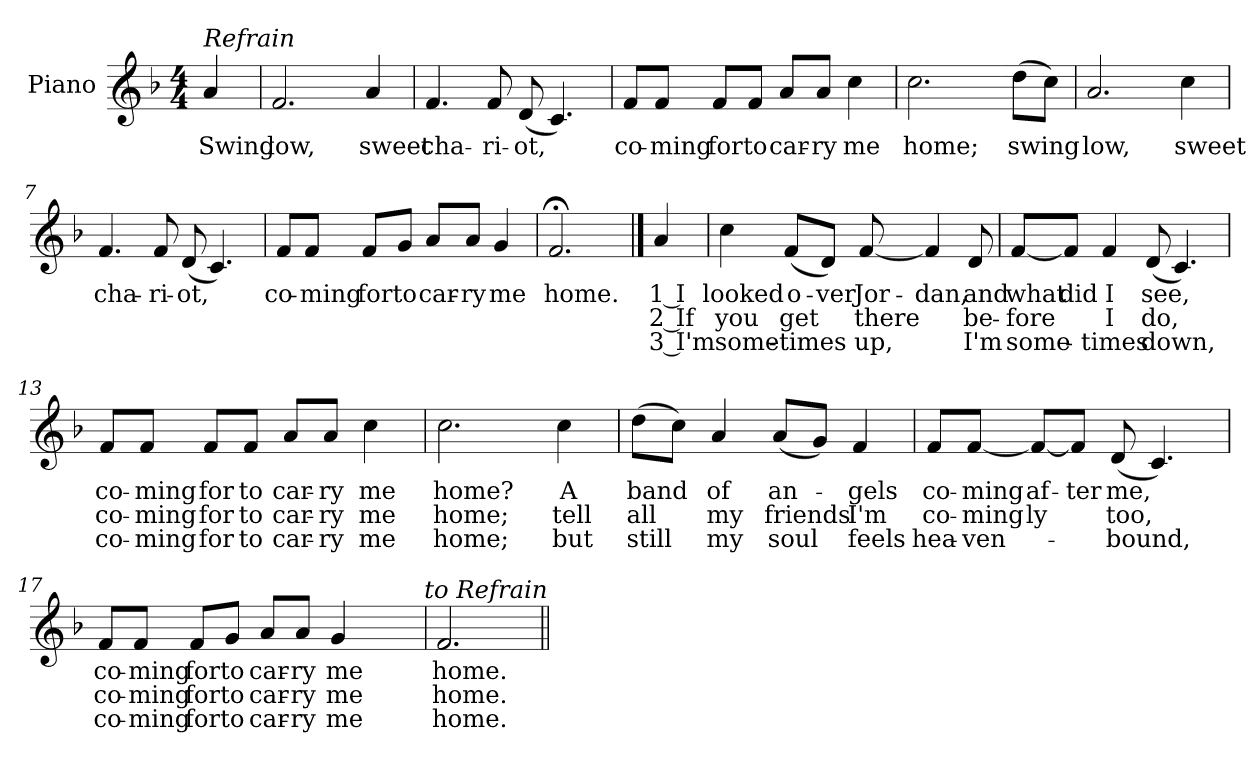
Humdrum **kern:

**kern	**text	**text	**text
*part1	*part1	*part1	*part1
*staff1	*staff1	*staff1	*staff1
*I"Piano	*	*	*
*I'Pno.	*	*	*
!!LO:PB:g=z
*clefG2	*	*	*
*k[b-]	*	*	*
*F:	*	*	*
*M4/4	*	*	*
=	=	=	=
!LO:TX:a:i:t=Refrain	!	!	!
!	!LO:LY:b:color=#000000	!	!
4ai/	Swing	.	.
=1	=1	=1	=1
!	!LO:LY:b:color=#000000	!	!
2.fi/	low,	.	.
!	!LO:LY:b:color=#000000	!	!
4ai/	sweet	.	.
=2	=2	=2	=2
!	!LO:LY:b:color=#000000	!	!
4.fi/	cha-	.	.
!	!LO:LY:b:color=#000000	!	!
8fi/	-ri-	.	.
!	!LO:LY:b:color=#000000	!	!
(8di/	-ot,	.	.
4.ci/)	.	.	.
=3	=3	=3	=3
!	!LO:LY:b:color=#000000	!	!
8fi/L	co-	.	.
!	!LO:LY:b:color=#000000	!	!
8fi/J	-ming	.	.
!	!LO:LY:b:color=#000000	!	!
8fi/L	for	.	.
!	!LO:LY:b:color=#000000	!	!
8fi/J	to	.	.
!	!LO:LY:b:color=#000000	!	!
8ai/L	car-	.	.
!	!LO:LY:b:color=#000000	!	!
8ai/J	-ry	.	.
!	!LO:LY:b:color=#000000	!	!
4cci\	me	.	.
!!LO:LB:g=z
=4	=4	=4	=4
!	!LO:LY:b:color=#000000	!	!
2.cci\	home;	.	.
=5-	=5-	=5-	=5-
!	!LO:LY:b:color=#000000	!	!
(8ddi\L	swing	.	.
8cci\J)	.	.	.
=6	=6	=6	=6
!	!LO:LY:b:color=#000000	!	!
2.ai/	low,	.	.
!	!LO:LY:b:color=#000000	!	!
4cci\	sweet	.	.
=7	=7	=7	=7
!	!LO:LY:b:color=#000000	!	!
4.fi/	cha-	.	.
!	!LO:LY:b:color=#000000	!	!
8fi/	-ri-	.	.
!	!LO:LY:b:color=#000000	!	!
(8di/	-ot,	.	.
4.ci/)	.	.	.
!!LO:LB:g=z
=8	=8	=8	=8
!	!LO:LY:b:color=#000000	!	!
8fi/L	co-	.	.
!	!LO:LY:b:color=#000000	!	!
8fi/J	-ming	.	.
!	!LO:LY:b:color=#000000	!	!
8fi/L	for	.	.
!	!LO:LY:b:color=#000000	!	!
8gi/J	to	.	.
!	!LO:LY:b:color=#000000	!	!
8ai/L	car-	.	.
!	!LO:LY:b:color=#000000	!	!
8ai/J	-ry	.	.
!	!LO:LY:b:color=#000000	!	!
4gi/	me	.	.
=9	=9	=9	=9
!	!LO:LY:b:color=#000000	!	!
2.f;i/	home.	.	.
==10	==10	==10	==10
!	!LO:LY:b:color=#000000	!LO:LY:b:color=#000000	!LO:LY:b:color=#000000
4ai/	1 I	2 If	3 I'm
=11	=11	=11	=11
!	!LO:LY:b:color=#000000	!LO:LY:b:color=#000000	!LO:LY:b:color=#000000
4cci\	looked	you	some-
!	!LO:LY:b:color=#000000	!LO:LY:b:color=#000000	!LO:LY:b:color=#000000
(8fi/L	o-	get	-times
!	!LO:LY:b:color=#000000	!	!
8di/J)	-ver	.	.
!	!LO:LY:b:color=#000000	!LO:LY:b:color=#000000	!LO:LY:b:color=#000000
[8fi/	Jor-	there	up,
!	!LO:LY:b:color=#000000	!	!
4fi/]	-dan,	.	.
!	!LO:LY:b:color=#000000	!LO:LY:b:color=#000000	!LO:LY:b:color=#000000
8di/	and	be-	I'm
!!LO:LB:g=z
=12	=12	=12	=12
!	!LO:LY:b:color=#000000	!LO:LY:b:color=#000000	!LO:LY:b:color=#000000
[8fi/L	what	-fore	some-
!	!LO:LY:b:color=#000000	!	!
8fi/J]	did	.	.
!	!LO:LY:b:color=#000000	!LO:LY:b:color=#000000	!LO:LY:b:color=#000000
4fi/	I	I	-times
!	!LO:LY:b:color=#000000	!LO:LY:b:color=#000000	!LO:LY:b:color=#000000
(8di/	see,	do,	down,
4.ci/)	.	.	.
=13	=13	=13	=13
!	!LO:LY:b:color=#000000	!LO:LY:b:color=#000000	!LO:LY:b:color=#000000
8fi/L	co-	co-	co-
!	!LO:LY:b:color=#000000	!LO:LY:b:color=#000000	!LO:LY:b:color=#000000
8fi/J	-ming	-ming	-ming
!	!LO:LY:b:color=#000000	!LO:LY:b:color=#000000	!LO:LY:b:color=#000000
8fi/L	for	for	for
!	!LO:LY:b:color=#000000	!LO:LY:b:color=#000000	!LO:LY:b:color=#000000
8fi/J	to	to	to
!	!LO:LY:b:color=#000000	!LO:LY:b:color=#000000	!LO:LY:b:color=#000000
8ai/L	car-	car-	car-
!	!LO:LY:b:color=#000000	!LO:LY:b:color=#000000	!LO:LY:b:color=#000000
8ai/J	-ry	-ry	-ry
!	!LO:LY:b:color=#000000	!LO:LY:b:color=#000000	!LO:LY:b:color=#000000
4cci\	me	me	me
=14	=14	=14	=14
!	!LO:LY:b:color=#000000	!LO:LY:b:color=#000000	!LO:LY:b:color=#000000
2.cci\	home?	home;	home;
!	!LO:LY:b:color=#000000	!LO:LY:b:color=#000000	!LO:LY:b:color=#000000
4cci\	A	tell	but
!!LO:LB:g=z
=15	=15	=15	=15
!	!LO:LY:b:color=#000000	!LO:LY:b:color=#000000	!LO:LY:b:color=#000000
(8ddi\L	band	all	still
8cci\J)	.	.	.
!	!LO:LY:b:color=#000000	!LO:LY:b:color=#000000	!LO:LY:b:color=#000000
4ai/	of	my	my
!	!LO:LY:b:color=#000000	!LO:LY:b:color=#000000	!LO:LY:b:color=#000000
(8ai/L	an-	friends	soul
8gi/J)	.	.	.
!	!LO:LY:b:color=#000000	!LO:LY:b:color=#000000	!LO:LY:b:color=#000000
4fi/	-gels	I'm	feels
=16	=16	=16	=16
!	!LO:LY:b:color=#000000	!LO:LY:b:color=#000000	!LO:LY:b:color=#000000
8fi/L	co-	co-	hea-
!	!LO:LY:b:color=#000000	!LO:LY:b:color=#000000	!LO:LY:b:color=#000000
[8fi/J	-ming	-ming	-ven-
!	!LO:LY:b:color=#000000	!LO:LY:b:color=#000000	!
8fi/L_	af-	-ly	.
!	!LO:LY:b:color=#000000	!	!
8fi/J]	-ter	.	.
!	!LO:LY:b:color=#000000	!LO:LY:b:color=#000000	!LO:LY:b:color=#000000
(8di/	me,	too,	bound,
4.ci/)	.	.	.
!!LO:LB:g=z
=17	=17	=17	=17
!	!LO:LY:b:color=#000000	!LO:LY:b:color=#000000	!LO:LY:b:color=#000000
*^	*	*	*
8fi/L	2ryy	co-	co-	co-
!	!	!LO:LY:b:color=#000000	!LO:LY:b:color=#000000	!LO:LY:b:color=#000000
8fi/J	.	-ming	-ming	-ming
!	!	!LO:LY:b:color=#000000	!LO:LY:b:color=#000000	!LO:LY:b:color=#000000
8fi/L	.	for	for	for
!	!	!LO:LY:b:color=#000000	!LO:LY:b:color=#000000	!LO:LY:b:color=#000000
8gi/J	.	to	to	to
!	!	!LO:LY:b:color=#000000	!LO:LY:b:color=#000000	!LO:LY:b:color=#000000
8ai/L	4ryy	car-	car-	car-
!	!	!LO:LY:b:color=#000000	!LO:LY:b:color=#000000	!LO:LY:b:color=#000000
8ai/J	.	-ry	-ry	-ry
!	!	!LO:LY:b:color=#000000	!LO:LY:b:color=#000000	!LO:LY:b:color=#000000
4gi/	8ryy	me	me	me
.	16ryy	.	.	.
.	32ryy	.	.	.
.	64ryy	.	.	.
.	128...ryy	.	.	.
!	!LO:TX:a:i:t=to Refrain	!	!	!
.	1024ryy	.	.	.
=18	=18	=18	=18	=18
!	!	!LO:LY:b:color=#000000	!LO:LY:b:color=#000000	!LO:LY:b:color=#000000
*v	*v	*	*	*
2.fi/	home.	home.	home.
=||	=||	=||	=||
*-	*-	*-	*-
